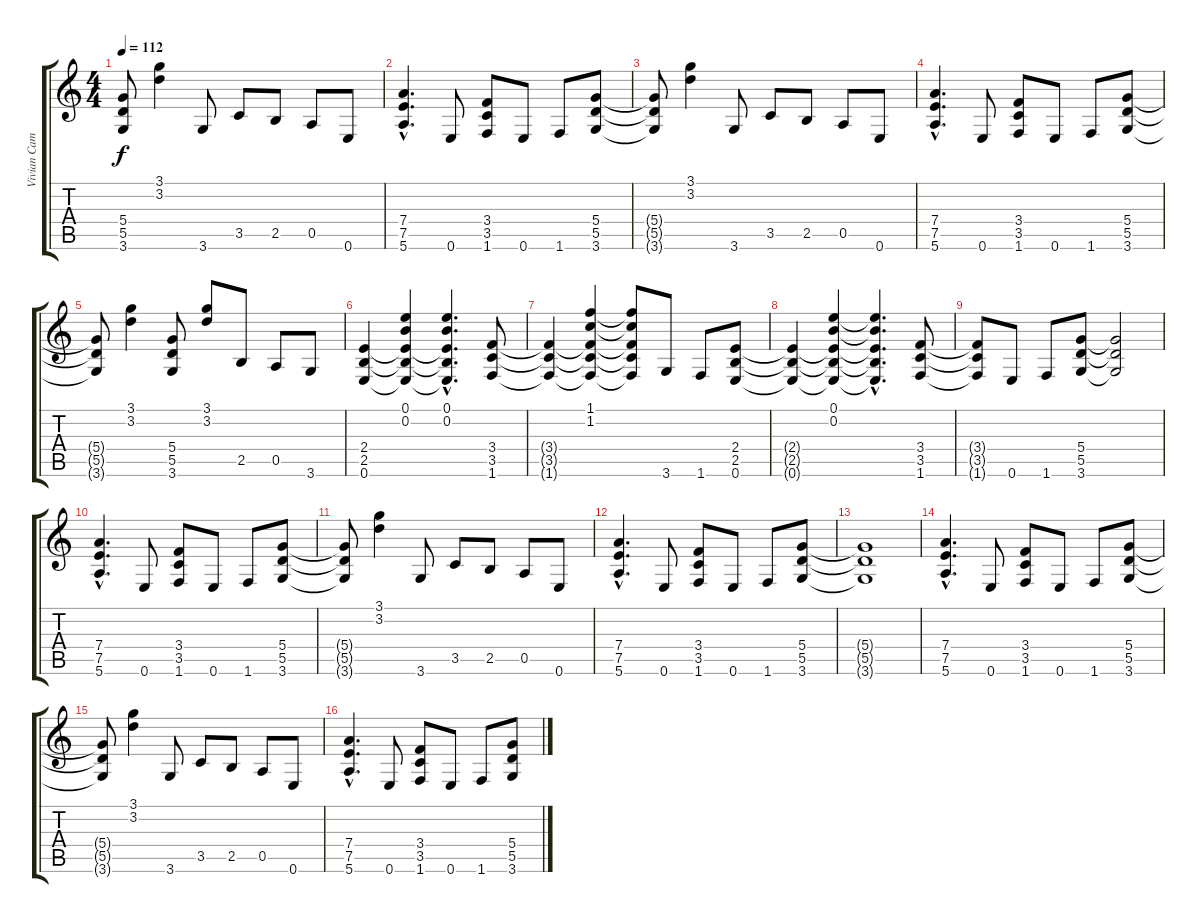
\track ("Vivian Campbell" "Vivian Cam") {instrument distortionguitar}
\staff {score tabs}
\tuning (E4 B3 G3 D3 A2 E2) {hide}
\ts (4 4)
\tempo 112
\clef g2
\ks c
(5.4{t} 5.5{t} 3.6{t}).8{dy f} (3.1 3.2).4 3.6.8 3.5.8 2.5.8 0.5.8 0.6.8 |
(7.4{hac} 7.5{hac} 5.6{hac}).4{d} 0.6.8 (3.4 3.5 1.6).8 0.6.8 1.6.8 (5.4 5.5 3.6).8 |
(5.4{t} 5.5{t} 3.6{t}).8 (3.1 3.2).4 3.6.8 3.5.8 2.5.8 0.5.8 0.6.8 |
(7.4{hac} 7.5{hac} 5.6{hac}).4{d} 0.6.8 (3.4 3.5 1.6).8 0.6.8 1.6.8 (5.4 5.5 3.6).8 |
(5.4{t} 5.5{t} 3.6{t}).8 (3.1 3.2).4 (5.4 5.5 3.6).8 (3.1 3.2).8 2.5.8 0.5.8 3.6.8 |
(2.4 2.5 0.6).4 (0.1 0.2 2.4{t} 2.5{t} 0.6{t}).4 (0.1{hac} 0.2{hac} 2.4{hac t} 2.5{hac t} 0.6{hac t}).4{d} (3.4 3.5 1.6).8 |
(3.4{t} 3.5{t} 1.6{t}).4 (1.1 1.2 3.4{t} 3.5{t} 1.6{t}).4 (1.1{t} 1.2{t} 3.4{t} 3.5{t} 1.6{t}).8 3.6.8 1.6.8 (2.4 2.5 0.6).8 |
(2.4{t} 2.5{t} 0.6{t}).4 (0.1 0.2 2.4{t} 2.5{t} 0.6{t}).4 (0.1{hac t} 0.2{hac t} 2.4{hac t} 2.5{hac t} 0.6{hac t}).4{d} (3.4 3.5 1.6).8 |
(3.4{t} 3.5{t} 1.6{t}).8 0.6.8 1.6.8 (5.4 5.5 3.6).8 (5.4{t} 5.5{t} 3.6{t}).2 |
(7.4{hac} 7.5{hac} 5.6{hac}).4{d} 0.6.8 (3.4 3.5 1.6).8 0.6.8 1.6.8 (5.4 5.5 3.6).8 |
(5.4{t} 5.5{t} 3.6{t}).8 (3.1 3.2).4 3.6.8 3.5.8 2.5.8 0.5.8 0.6.8 |
(7.4{hac} 7.5{hac} 5.6{hac}).4{d} 0.6.8 (3.4 3.5 1.6).8 0.6.8 1.6.8 (5.4 5.5 3.6).8 |
(5.4{t} 5.5{t} 3.6{t}).1 |
(7.4{hac} 7.5{hac} 5.6{hac}).4{d} 0.6.8 (3.4 3.5 1.6).8 0.6.8 1.6.8 (5.4 5.5 3.6).8 |
(5.4{t} 5.5{t} 3.6{t}).8 (3.1 3.2).4 3.6.8 3.5.8 2.5.8 0.5.8 0.6.8 |
(7.4{hac} 7.5{hac} 5.6{hac}).4{d} 0.6.8 (3.4 3.5 1.6).8 0.6.8 1.6.8 (5.4 5.5 3.6).8
